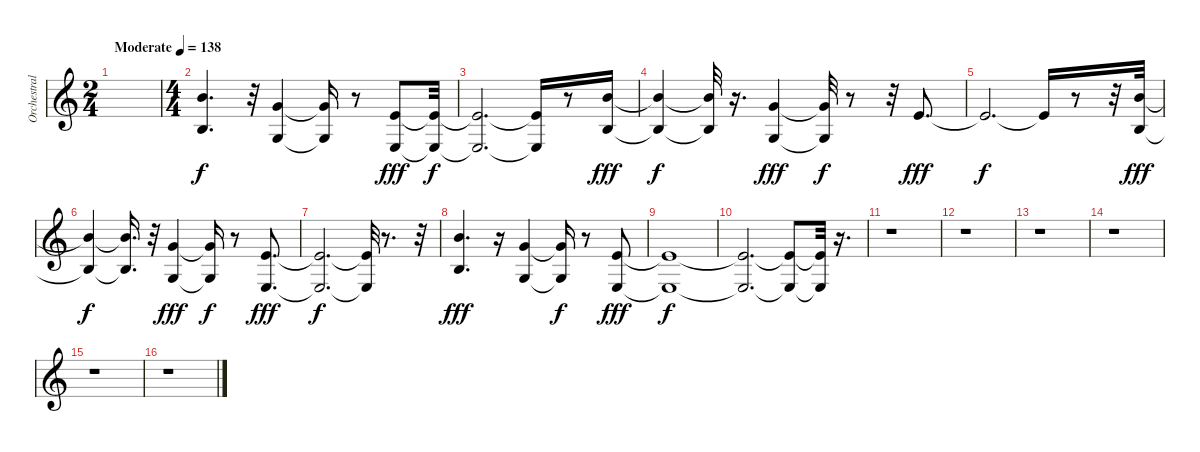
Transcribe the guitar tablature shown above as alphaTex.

\track ("Orchestral Strings 1" "Orchestral") {instrument stringensemble1}
\staff {score}
\tuning (E4 B3 G3 D3 A2 E2) {hide}
\ts (2 4)
\tempo (138 "Moderate")
\clef g2
\ks c
|
\ts (4 4)
(7.1 0.2).4{d} r.32 (8.2 0.3).4 (8.2{t} 0.3{t}).16{dy f} r.8 (0.1 7.5).8{dy fff} (0.1{t} 7.5{t}).32{dy f} |
(0.1{t} 7.5{t}).2{d} (0.1{t} 7.5{t}).16 r.8 (7.1 0.2).16{dy fff} |
(7.1{t} 0.2{t}).4{dy f} (7.1{t} 0.2{t}).32 r.16{d} (3.1 0.3).4{dy fff} (3.1{t} 0.3{t}).32{dy f} r.8 r.32 0.1.8{d dy fff} |
0.1{t}.2{d dy f} 0.1{t}.16 r.8 r.32 (7.1 0.2).32{dy fff} |
(7.1{t} 0.2{t}).4{dy f} (7.1{t} 0.2{t}).16{d} r.32 (3.1 0.3).4{dy fff} (3.1{t} 0.3{t}).16{dy f} r.8 (0.1 2.4).8{d dy fff} |
(0.1{t} 2.4{t}).2{d dy f} (0.1{t} 2.4{t}).32 r.8{d} r.32 |
(7.1 0.2).4{d dy fff} r.16 (8.2 0.3).4 (8.2{t} 0.3{t}).16{dy f} r.8 (0.1 7.5).8{dy fff} |
(0.1{t} 7.5{t}).1{dy f} |
(0.1{t} 7.5{t}).2{d} (0.1{t} 7.5{t}).8 (0.1{t} 7.5{t}).32 r.16{d} |
r.1 |
r.1 |
r.1 |
r.1 |
r.1 |
r.1
